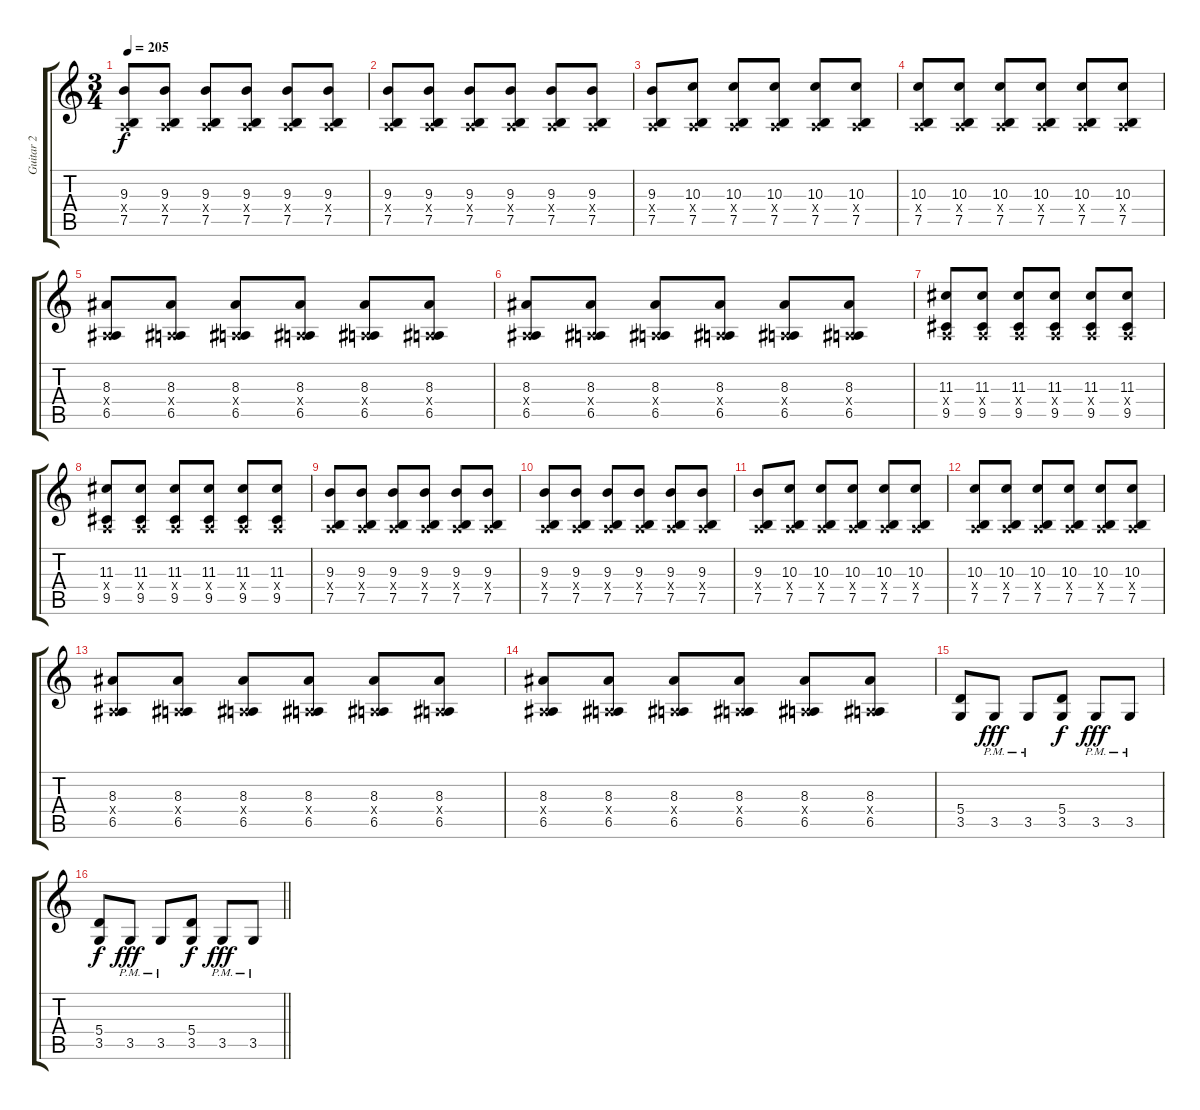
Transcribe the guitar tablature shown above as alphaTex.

\track ("Guitar 2" "Guitar 2") {instrument distortionguitar}
\staff {score tabs}
\tuning (B3 Gb3 D3 A2 E2 B1) {hide}
\ts (3 4)
\tempo 205
\clef g2
\ks c
(9.3 0.4{x} 7.5).8{dy f volume 13 balance 0} (9.3 0.4{x} 7.5).8 (9.3 0.4{x} 7.5).8 (9.3 0.4{x} 7.5).8 (9.3 0.4{x} 7.5).8 (9.3 0.4{x} 7.5).8 |
(9.3 0.4{x} 7.5).8 (9.3 0.4{x} 7.5).8 (9.3 0.4{x} 7.5).8 (9.3 0.4{x} 7.5).8 (9.3 0.4{x} 7.5).8 (9.3 0.4{x} 7.5).8 |
(9.3 0.4{x} 7.5).8 (10.3 0.4{x} 7.5).8 (10.3 0.4{x} 7.5).8 (10.3 0.4{x} 7.5).8 (10.3 0.4{x} 7.5).8 (10.3 0.4{x} 7.5).8 |
(10.3 0.4{x} 7.5).8 (10.3 0.4{x} 7.5).8 (10.3 0.4{x} 7.5).8 (10.3 0.4{x} 7.5).8 (10.3 0.4{x} 7.5).8 (10.3 0.4{x} 7.5).8 |
(8.3 0.4{x} 6.5).8 (8.3 0.4{x} 6.5).8 (8.3 0.4{x} 6.5).8 (8.3 0.4{x} 6.5).8 (8.3 0.4{x} 6.5).8 (8.3 0.4{x} 6.5).8 |
(8.3 0.4{x} 6.5).8 (8.3 0.4{x} 6.5).8 (8.3 0.4{x} 6.5).8 (8.3 0.4{x} 6.5).8 (8.3 0.4{x} 6.5).8 (8.3 0.4{x} 6.5).8 |
(11.3 0.4{x} 9.5).8 (11.3 0.4{x} 9.5).8 (11.3 0.4{x} 9.5).8 (11.3 0.4{x} 9.5).8 (11.3 0.4{x} 9.5).8 (11.3 0.4{x} 9.5).8 |
(11.3 0.4{x} 9.5).8 (11.3 0.4{x} 9.5).8 (11.3 0.4{x} 9.5).8 (11.3 0.4{x} 9.5).8 (11.3 0.4{x} 9.5).8 (11.3 0.4{x} 9.5).8 |
(9.3 0.4{x} 7.5).8 (9.3 0.4{x} 7.5).8 (9.3 0.4{x} 7.5).8 (9.3 0.4{x} 7.5).8 (9.3 0.4{x} 7.5).8 (9.3 0.4{x} 7.5).8 |
(9.3 0.4{x} 7.5).8 (9.3 0.4{x} 7.5).8 (9.3 0.4{x} 7.5).8 (9.3 0.4{x} 7.5).8 (9.3 0.4{x} 7.5).8 (9.3 0.4{x} 7.5).8 |
(9.3 0.4{x} 7.5).8 (10.3 0.4{x} 7.5).8 (10.3 0.4{x} 7.5).8 (10.3 0.4{x} 7.5).8 (10.3 0.4{x} 7.5).8 (10.3 0.4{x} 7.5).8 |
(10.3 0.4{x} 7.5).8 (10.3 0.4{x} 7.5).8 (10.3 0.4{x} 7.5).8 (10.3 0.4{x} 7.5).8 (10.3 0.4{x} 7.5).8 (10.3 0.4{x} 7.5).8 |
(8.3 0.4{x} 6.5).8 (8.3 0.4{x} 6.5).8 (8.3 0.4{x} 6.5).8 (8.3 0.4{x} 6.5).8 (8.3 0.4{x} 6.5).8 (8.3 0.4{x} 6.5).8 |
(8.3 0.4{x} 6.5).8 (8.3 0.4{x} 6.5).8 (8.3 0.4{x} 6.5).8 (8.3 0.4{x} 6.5).8 (8.3 0.4{x} 6.5).8 (8.3 0.4{x} 6.5).8 |
(5.4 3.5).8 3.5{pm}.8{dy fff} 3.5{pm}.8 (5.4 3.5).8{dy f} 3.5{pm}.8{dy fff} 3.5{pm}.8 |
\barLineRight lightlight
(5.4 3.5).8{dy f} 3.5{pm}.8{dy fff} 3.5{pm}.8 (5.4 3.5).8{dy f} 3.5{pm}.8{dy fff} 3.5{pm}.8
